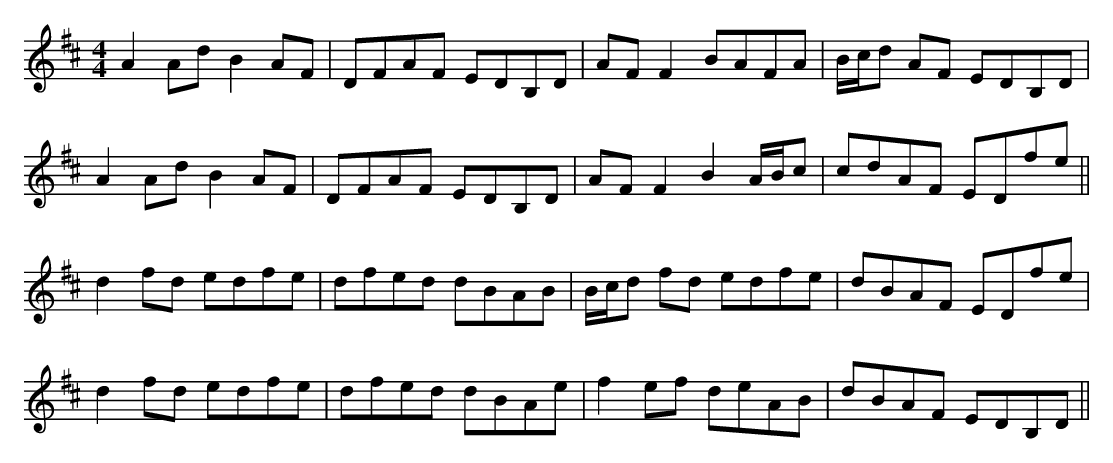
X:1
M:4/4
K:D
A2Ad B2AF|DFAF EDB,D|AFF2 BAFA|B/c/d AF EDB,D|
A2Ad B2AF|DFAF EDB,D|AFF2 B2 A/B/c|cdAF EDfe||
d2fd edfe|dfed dBAB|B/c/d fd edfe|dBAF EDfe|
d2fd edfe|dfed dBAe|f2ef deAB|dBAF EDB,D||
